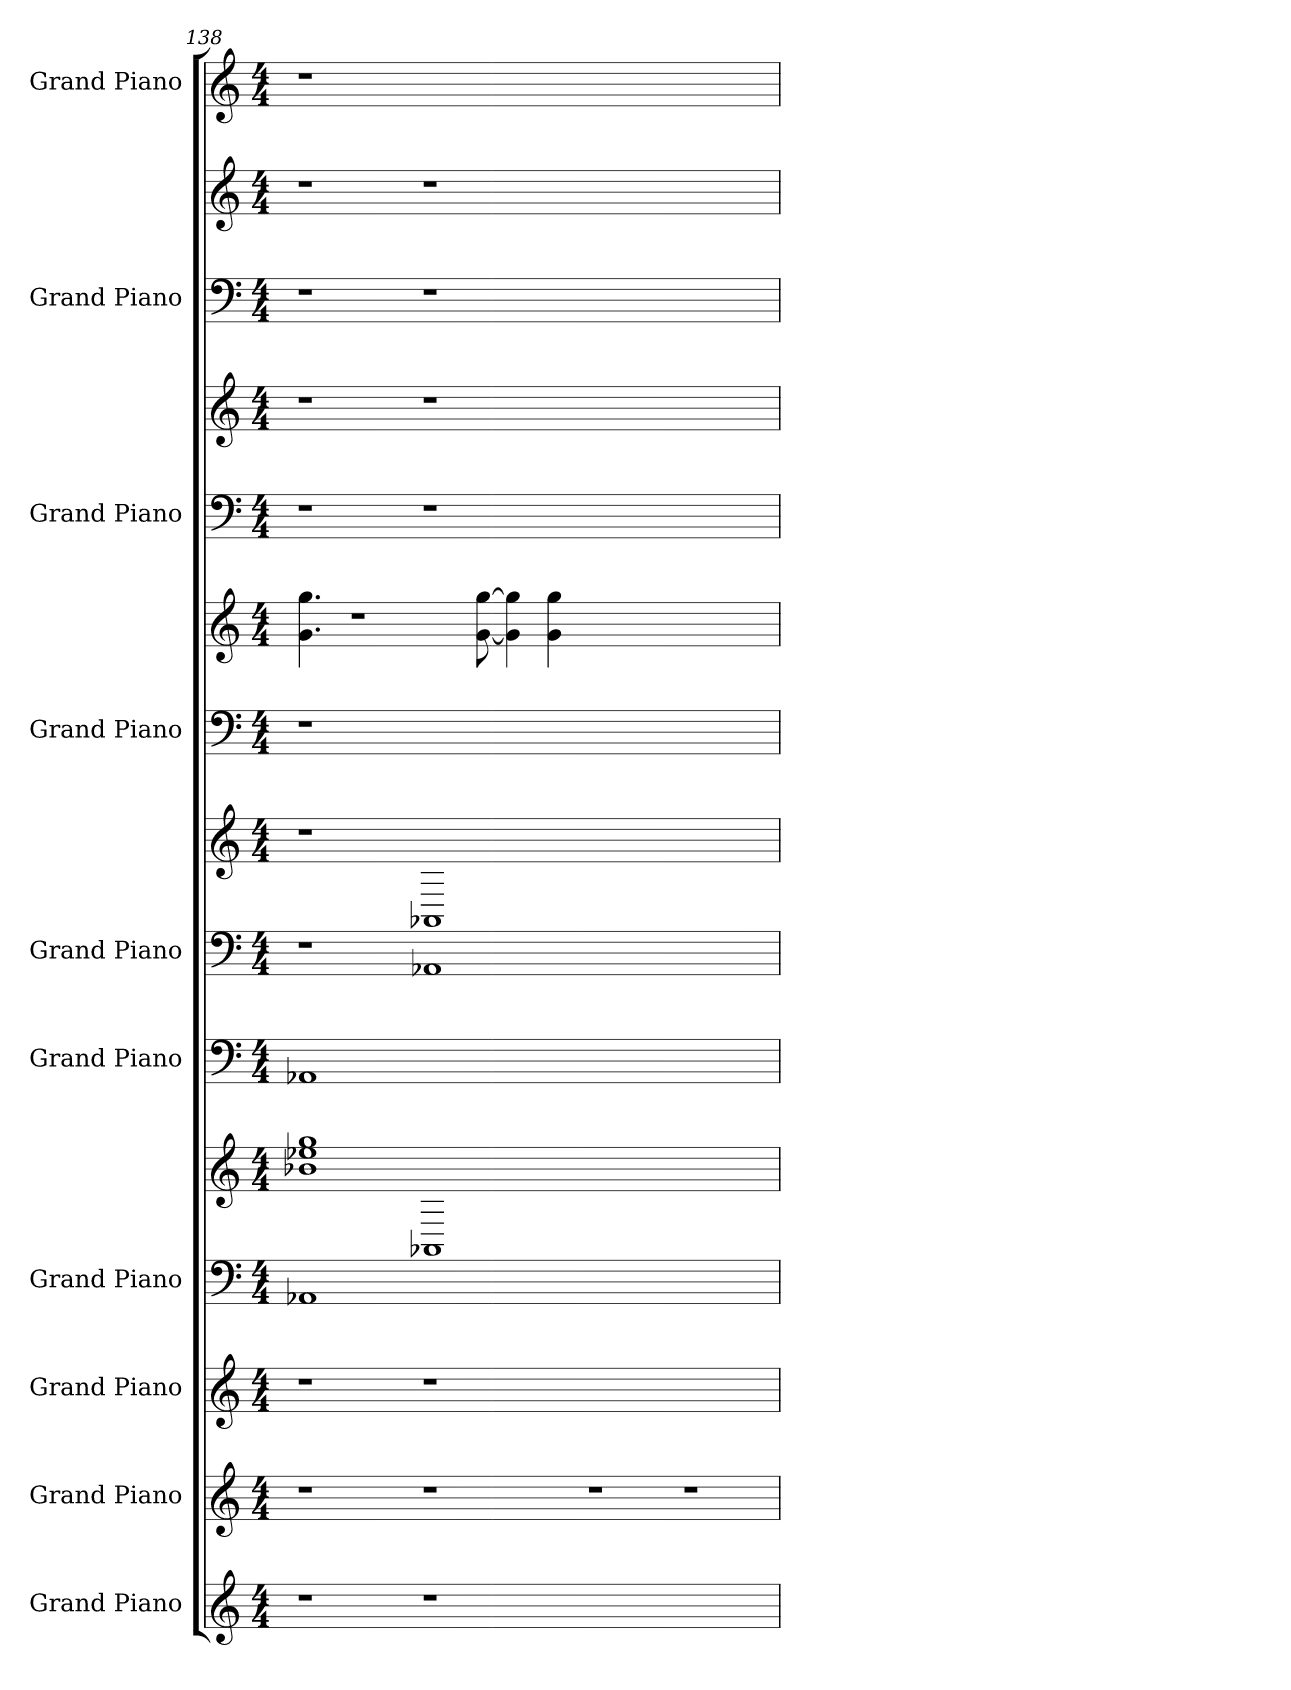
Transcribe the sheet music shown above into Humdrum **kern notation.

**kern	**kern	**kern	**kern	**kern	**kern	**kern	**kern	**kern	**kern	**kern	**kern	**kern	**kern	**kern
*part10	*part9	*part8	*part7	*part7	*part6	*part5	*part5	*part4	*part4	*part3	*part3	*part2	*part2	*part1
*staff15	*staff14	*staff13	*staff12	*staff11	*staff10	*staff9	*staff8	*staff7	*staff6	*staff5	*staff4	*staff3	*staff2	*staff1
*I"Grand Piano	*I"Grand Piano	*I"Grand Piano	*I"Grand Piano	*	*I"Grand Piano	*I"Grand Piano	*	*I"Grand Piano	*	*I"Grand Piano	*	*I"Grand Piano	*	*I"Grand Piano
*clefG2	*clefG2	*clefG2	*clefF4	*clefG2	*clefF4	*clefF4	*clefG2	*clefF4	*clefG2	*clefF4	*clefG2	*clefF4	*clefG2	*clefG2
*k[]	*k[]	*k[]	*k[]	*k[]	*k[]	*k[]	*k[]	*k[]	*k[]	*k[]	*k[]	*k[]	*k[]	*k[]
*C:	*C:	*C:	*C:	*C:	*C:	*C:	*C:	*C:	*C:	*C:	*C:	*C:	*C:	*C:
*M4/4	*M4/4	*M4/4	*M4/4	*M4/4	*M4/4	*M4/4	*M4/4	*M4/4	*M4/4	*M4/4	*M4/4	*M4/4	*M4/4	*M4/4
=138	=138	=138	=138	=138	=138	=138	=138	=138	=138	=138	=138	=138	=138	=138
1r	1r	1r	1AA-X	1b-X 1ee-X 1gg	1AA-X	1r	1r	1r	4.g 4.gg	1r	1r	1r	1r	1r
.	.	.	.	.	.	.	.	.	1r	.	.	.	.	.
1r	1r	1r	0.ryy	1AA-X	0.ryy	1AA-X	1AA-X	0.ryy	.	1r	1r	1r	1r	0.ryy
.	.	.	.	.	.	.	.	.	[8g [8gg	.	.	.	.	.
.	.	.	.	.	.	.	.	.	4g] 4gg]	.	.	.	.	.
.	.	.	.	.	.	.	.	.	4g 4gg	.	.	.	.	.
0ryy	1r	0ryy	.	0ryy	.	0ryy	0ryy	.	0ryy	0ryy	0ryy	0ryy	0ryy	.
.	1r	.	.	.	.	.	.	.	.	.	.	.	.	.
=	=	=	=	=	=	=	=	=	=	=	=	=	=	=
*-	*-	*-	*-	*-	*-	*-	*-	*-	*-	*-	*-	*-	*-	*-
